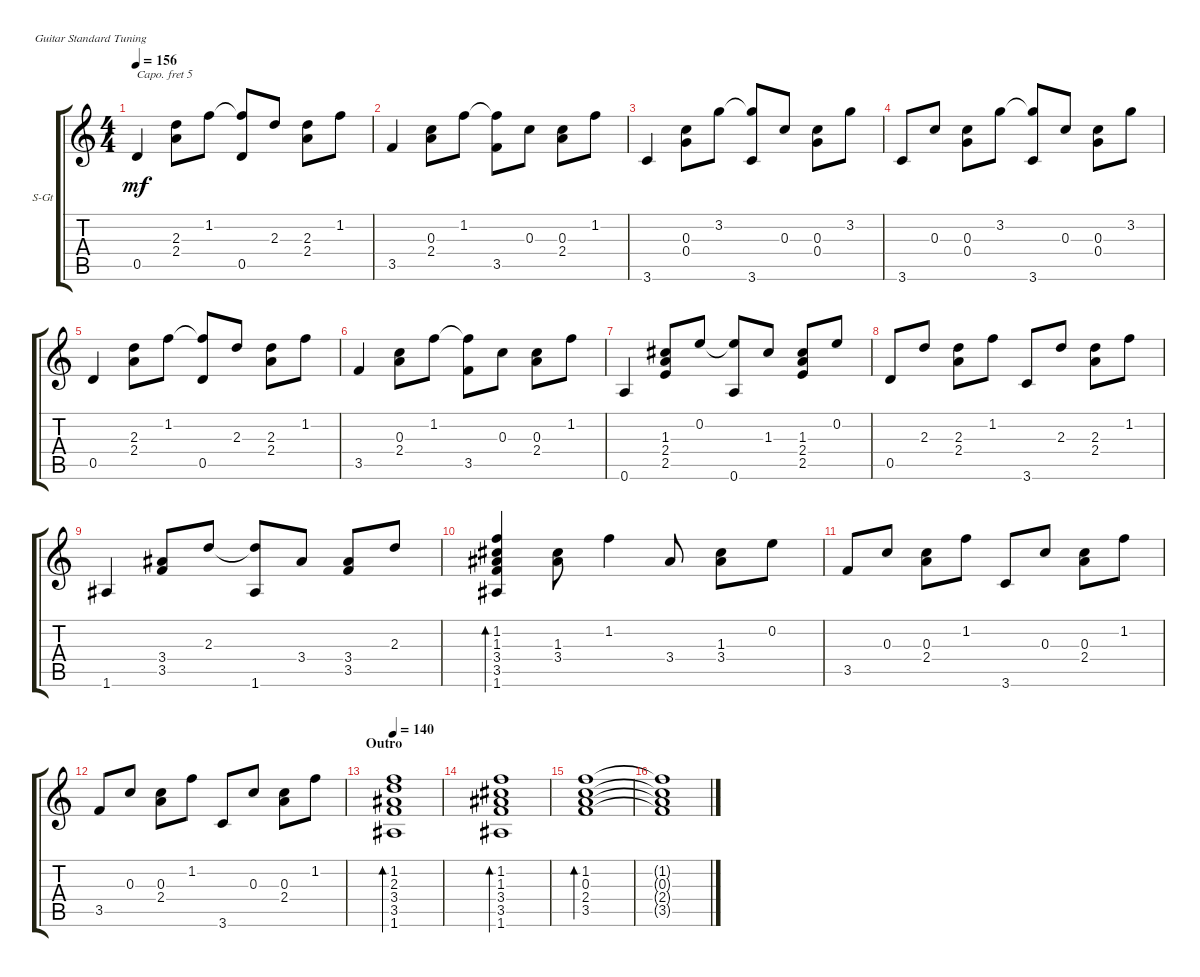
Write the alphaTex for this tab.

\defaultSystemsLayout 4
\bracketExtendMode groupsimilarinstruments
\firstSystemTrackNameOrientation horizontal
\otherSystemsTrackNameOrientation horizontal
\track ("Steel Guitar" "S-Gt") {instrument acousticguitarsteel}
\staff {score tabs}
\capo 5
\tuning (E4 B3 G3 D3 A2 E2)
\ts (4 4)
\tempo 156
\clef g2
\ks c
0.5.4{dy mf} (2.3 2.4).8 1.2.8 (1.2{t} 0.5).8 2.3.8 (2.3 2.4).8 1.2.8 |
3.5.4 (2.4 0.3).8 1.2.8 (3.5 1.2{t}).8 0.3.8 (0.3 2.4).8 1.2.8 |
3.6.4 (0.4 0.3).8 3.2.8 (3.2{t} 3.6).8 0.3.8 (0.3 0.4).8 3.2.8 |
3.6.8 0.3.8 (0.4 0.3).8 3.2.8 (3.2{t} 3.6).8 0.3.8 (0.3 0.4).8 3.2.8 |
0.5.4 (2.3 2.4).8 1.2.8 (1.2{t} 0.5).8 2.3.8 (2.3 2.4).8 1.2.8 |
3.5.4 (2.4 0.3).8 1.2.8 (3.5 1.2{t}).8 0.3.8 (0.3 2.4).8 1.2.8 |
0.6.4 (2.4 1.3 2.5).8 0.2.8 (0.6 0.2{t}).8 1.3.8 (2.4 2.5 1.3).8 0.2.8 |
0.5.8 2.3.8 (2.3 2.4).8 1.2.8 3.6.8 2.3.8 (2.3 2.4).8 1.2.8 |
1.6.4 (3.4 3.5).8 2.3.8 (2.3{t} 1.6).8 3.4.8 (3.4 3.5).8 2.3.8 |
(1.6 3.5 3.4 1.3 1.2).4{bd 83} (3.4 1.3).8 1.2.4 3.4.8 (1.3 3.4).8 0.2.8 |
3.5.8 0.3.8 (0.3 2.4).8 1.2.8 3.6.8 0.3.8 (0.3 2.4).8 1.2.8 |
3.5.8 0.3.8 (0.3 2.4).8 1.2.8 3.6.8 0.3.8 (0.3 2.4).8 1.2.8 |
\section ("" "Outro")
\tempo 140
(1.2 2.3 3.4 3.5 1.6).1{bd 389} |
(1.2 1.3 3.4 3.5 1.6).1{bd 445} |
(1.2 0.3 2.4 3.5).1{bd 336} |
(1.2{t} 0.3{t} 2.4{t} 3.5{t}).1
